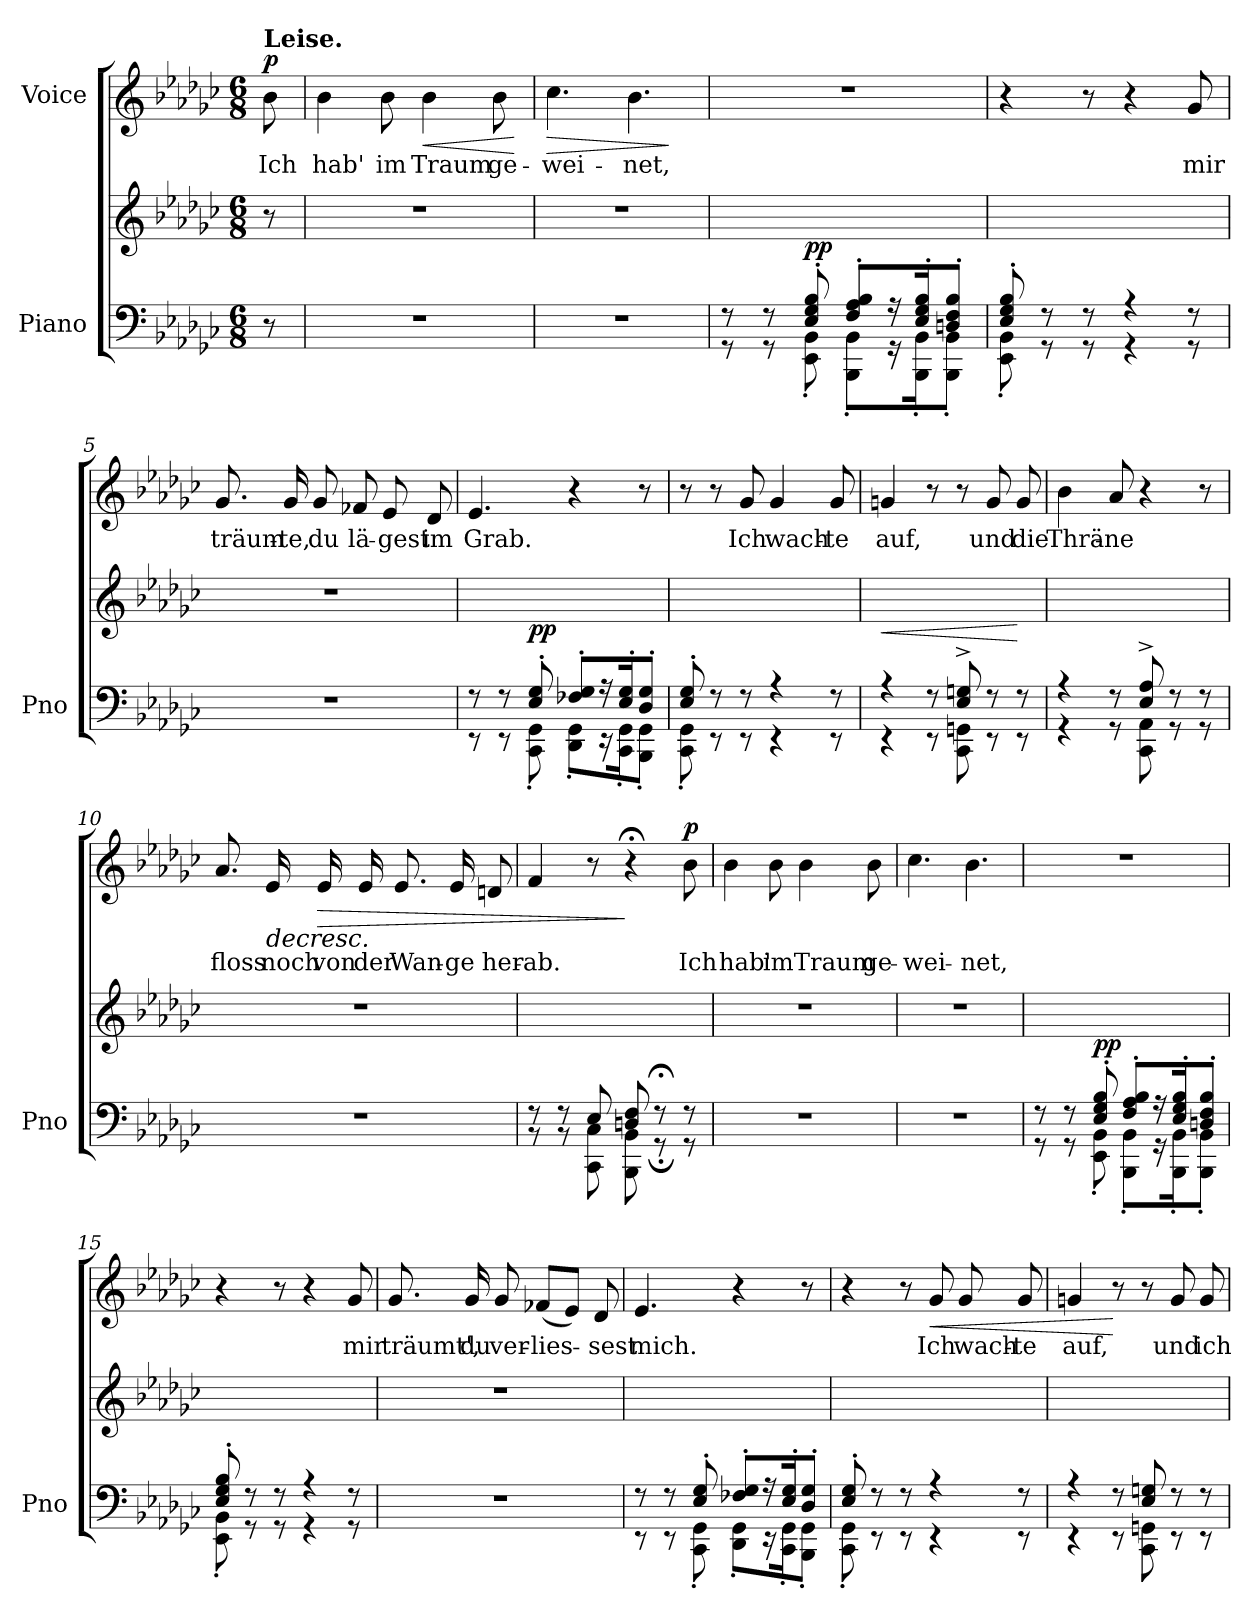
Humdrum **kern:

**kern	**kern	**dynam	**kern	**text	**dynam
*part2	*part2	*part2	*part1	*part1	*part1
*staff3	*staff2	*staff2/3	*staff1	*staff1	*staff1
*I"Piano	*	*	*I"Voice	*	*
*I'Pno	*	*	*	*	*
*clefF4	*clefG2	*	*clefG2	*	*
*k[b-e-a-d-g-c-]	*k[b-e-a-d-g-c-]	*	*k[b-e-a-d-g-c-]	*	*
*M6/8	*M6/8	*	*M6/8	*	*
=	=	=	=	=	=
!	!	!	!LO:TX:a:B:t=Leise.	!	!
!	!	!	!	!LO:LY:b	!LO:DY:a
8r	8r	.	8b-\	Ich	p
=1	=1	=1	=1	=1	=1
!	!	!	!	!LO:LY:b	!
2.r	2.r	.	4b-\	hab'	.
!	!	!	!	!LO:LY:b	!
.	.	.	8b-\	im	.
!	!	!	!	!LO:LY:b	!LO:HP:b
.	.	.	4b-\	Traum	<
!	!	!	!	!LO:LY:b	!
.	.	.	8b-\	ge-	.
.	.	.	.	.	[
=2	=2	=2	=2	=2	=2
!	!	!	!	!LO:LY:b	!LO:HP:b
2.r	2.r	.	4.cc-\	-wei-	>
!	!	!	!	!LO:LY:b	!
.	.	.	4.b-\	-net,	.
.	.	.	.	.	]
=3	=3	=3	=3	=3	=3
*^	*	*	*	*	*
8r	8r	4ryy	.	2.r	.	.
8r	8r	.	.	.	.	.
!	!	!	!LO:DY:b	!	!	!
8E-/' 8G-/' 8B-/'	8EE-\' 8BB-\'	2ryy	pp	.	.	.
8F/' 8A-/' 8B-/'L	8BBB-\' 8BB-\'L	.	.	.	.	.
16r	16r	.	.	.	.	.
16E-/' 16G-/' 16B-/'K	16BBB-\' 16BB-\'K	.	.	.	.	.
8Dn/' 8F/' 8B-/'J	8BBB-\' 8BB-\'J	.	.	.	.	.
=4	=4	=4	=4	=4	=4	=4
8E-/' 8G-/' 8B-/'	8EE-\' 8BB-\'	2.ryy	.	4r	.	.
8r	8r	.	.	.	.	.
8r	8r	.	.	8r	.	.
4r	4r	.	.	4r	.	.
!	!	!	!	!	!LO:LY:b	!
8r	8r	.	.	8g-/	mir	.
!!LO:LB:g=z
=5	=5	=5	=5	=5	=5	=5
!	!	!	!	!	!LO:LY:b	!
*v	*v	*	*	*	*	*
2.r	2.r	.	8.g-/	träum-	.
!	!	!	!	!LO:LY:b	!
.	.	.	16g-/	-te,	.
!	!	!	!	!LO:LY:b	!
.	.	.	8g-/	du	.
!	!	!	!	!LO:LY:b	!
.	.	.	8f-X/	lä-	.
!	!	!	!	!LO:LY:b	!
.	.	.	8e-/	-gest	.
!	!	!	!	!LO:LY:b	!
.	.	.	8d-/	im	.
=6	=6	=6	=6	=6	=6
*^	*	*	*	*	*
!	!	!	!	!	!LO:LY:b	!
8r	8r	4ryy	.	4.e-/	Grab.	.
8r	8r	.	.	.	.	.
!	!	!	!LO:DY:b	!	!	!
8E-/' 8G-/'	8CC-\' 8GG-\'	2ryy	pp	.	.	.
8F-X/' 8G-/'L	8DD-\' 8GG-\'L	.	.	4r	.	.
16r	16r	.	.	.	.	.
16E-/' 16G-/'K	16CC-\' 16GG-\'K	.	.	.	.	.
8D-/' 8G-/'J	8BBB-\' 8GG-\'J	.	.	8r	.	.
=7	=7	=7	=7	=7	=7	=7
8E-/' 8G-/'	8CC-\' 8GG-\'	2.ryy	.	8r	.	.
8r	8r	.	.	8r	.	.
!	!	!	!	!	!LO:LY:b	!
8r	8r	.	.	8g-/	Ich	.
!	!	!	!	!	!LO:LY:b	!
4r	4r	.	.	4g-/	wach-	.
!	!	!	!	!	!LO:LY:b	!
8r	8r	.	.	8g-/	-te	.
=8	=8	=8	=8	=8	=8	=8
!	!	!	!LO:HP:b	!	!LO:LY:b	!
4r	4r	2ryy	<	4gn/	auf,	.
8r	8r	.	.	8r	.	.
8E-/^ 8Gn/^	8CC-\ 8GGn\	.	.	8r	.	.
!	!	!	!	!	!LO:LY:b	!
8r	8r	8ryy	.	8g/	und	.
!	!	!	!	!	!LO:LY:b	!
8r	8r	8ryy	[	8g/	die	.
!!LO:LB:g=z
=9	=9	=9	=9	=9	=9	=9
!	!	!	!	!	!LO:LY:b	!
4r	4r	2.ryy	.	4b-\	Thrä-	.
!	!	!	!	!	!LO:LY:b	!
8r	8r	.	.	8a-/	-ne	.
8E-/^ 8A-/^	8CC-\ 8AA-\	.	.	4r	.	.
8r	8r	.	.	.	.	.
8r	8r	.	.	8r	.	.
=10	=10	=10	=10	=10	=10	=10
!	!	!	!	!	!LO:LY:b	!
*v	*v	*	*	*	*	*
2.r	2.r	.	8.a-/	floss	.
!	!	!	!	!LO:LY:b	!LO:HP:b
.	.	.	16e-/	noch	>
!	!	!	!	!LO:LY:b	!LO:HP:b
.	.	.	16e-/	von	>
!	!	!	!	!LO:LY:b	!
.	.	.	16e-/	der	.
!	!	!	!	!LO:LY:b	!
.	.	.	8.e-/	Wan-	.
!	!	!	!	!LO:LY:b	!
.	.	.	16e-/	-ge	.
!	!	!	!	!LO:LY:b	!
.	.	.	8dn/	her-	.
=11	=11	=11	=11	=11	=11
*^	*	*	*	*	*
!	!	!	!	!	!LO:LY:b	!
8r	8r	2.ryy	.	4f/	-ab.	.
8r	8r	.	.	.	.	.
8E-/	8CC-\ 8C-\	.	.	8r	.	.
8Dn/ 8F/	8BBB-\ 8BB-\	.	.	4r;<	.	] ]
8r;<	8r;	.	.	.	.	.
!	!	!	!	!	!LO:LY:b	!LO:DY:a
8r	8r	.	.	8b-\	Ich	p
=12	=12	=12	=12	=12	=12	=12
!	!	!	!	!	!LO:LY:b	!
*v	*v	*	*	*	*	*
2.r	2.r	.	4b-\	hab'	.
!	!	!	!	!LO:LY:b	!
.	.	.	8b-\	im	.
!	!	!	!	!LO:LY:b	!
.	.	.	4b-\	Traum	.
!	!	!	!	!LO:LY:b	!
.	.	.	8b-\	ge-	.
!!LO:LB:g=z
=13	=13	=13	=13	=13	=13
!	!	!	!	!LO:LY:b	!
2.r	2.r	.	4.cc-\	-wei-	.
!	!	!	!	!LO:LY:b	!
.	.	.	4.b-\	-net,	.
=14	=14	=14	=14	=14	=14
*^	*	*	*	*	*
8r	8r	4ryy	.	2.r	.	.
8r	8r	.	.	.	.	.
!	!	!	!LO:DY:b	!	!	!
8E-/' 8G-/' 8B-/'	8EE-\' 8BB-\'	2ryy	pp	.	.	.
8F/' 8A-/' 8B-/'L	8BBB-\' 8BB-\'L	.	.	.	.	.
16r	16r	.	.	.	.	.
16E-/' 16G-/' 16B-/'K	16BBB-\' 16BB-\'K	.	.	.	.	.
8Dn/' 8F/' 8B-/'J	8BBB-\' 8BB-\'J	.	.	.	.	.
=15	=15	=15	=15	=15	=15	=15
8E-/' 8G-/' 8B-/'	8EE-\' 8BB-\'	2.ryy	.	4r	.	.
8r	8r	.	.	.	.	.
8r	8r	.	.	8r	.	.
4r	4r	.	.	4r	.	.
!	!	!	!	!	!LO:LY:b	!
8r	8r	.	.	8g-/	mir	.
=16	=16	=16	=16	=16	=16	=16
!	!	!	!	!	!LO:LY:b	!
*v	*v	*	*	*	*	*
2.r	2.r	.	8.g-/	träumt',	.
!	!	!	!	!LO:LY:b	!
.	.	.	16g-/	du	.
!	!	!	!	!LO:LY:b	!
.	.	.	8g-/	ver-	.
!	!	!	!	!LO:LY:b	!
.	.	.	(8f-X/L	-lies-	.
.	.	.	8e-/J)	.	.
!	!	!	!	!LO:LY:b	!
.	.	.	8d-/	-sest	.
=17	=17	=17	=17	=17	=17
*^	*	*	*	*	*
!	!	!	!	!	!LO:LY:b	!
8r	8r	4ryy	.	4.e-/	mich.	.
8r	8r	.	.	.	.	.
8E-/' 8G-/'	8CC-\' 8GG-\'	2ryy	.	.	.	.
8F-X/' 8G-/'L	8DD-\' 8GG-\'L	.	.	4r	.	.
16r	16r	.	.	.	.	.
16E-/' 16G-/'K	16CC-\' 16GG-\'K	.	.	.	.	.
8D-/' 8G-/'J	8BBB-\' 8GG-\'J	.	.	8r	.	.
=18	=18	=18	=18	=18	=18	=18
8E-/' 8G-/'	8CC-\' 8GG-\'	2.ryy	.	4r	.	.
8r	8r	.	.	.	.	.
8r	8r	.	.	8r	.	.
!	!	!	!	!	!LO:LY:b	!LO:HP:b
4r	4r	.	.	8g-/	Ich	<
!	!	!	!	!	!LO:LY:b	!
.	.	.	.	8g-/	wach-	.
!	!	!	!	!	!LO:LY:b	!
8r	8r	.	.	8g-/	-te	.
!!LO:PB:g=z
=19	=19	=19	=19	=19	=19	=19
!	!	!	!	!	!LO:LY:b	!
4r	4r	2.ryy	.	4gn/	auf,	.
8r	8r	.	.	8r	.	[
8E-/ 8Gn/	8CC-\ 8GGn\	.	.	8r	.	.
!	!	!	!	!	!LO:LY:b	!
8r	8r	.	.	8g/	und	.
!	!	!	!	!	!LO:LY:b	!
8r	8r	.	.	8g/	ich	.
*v	*v	*	*	*	*	*
=	=	=	=	=	=
*-	*-	*-	*-	*-	*-
